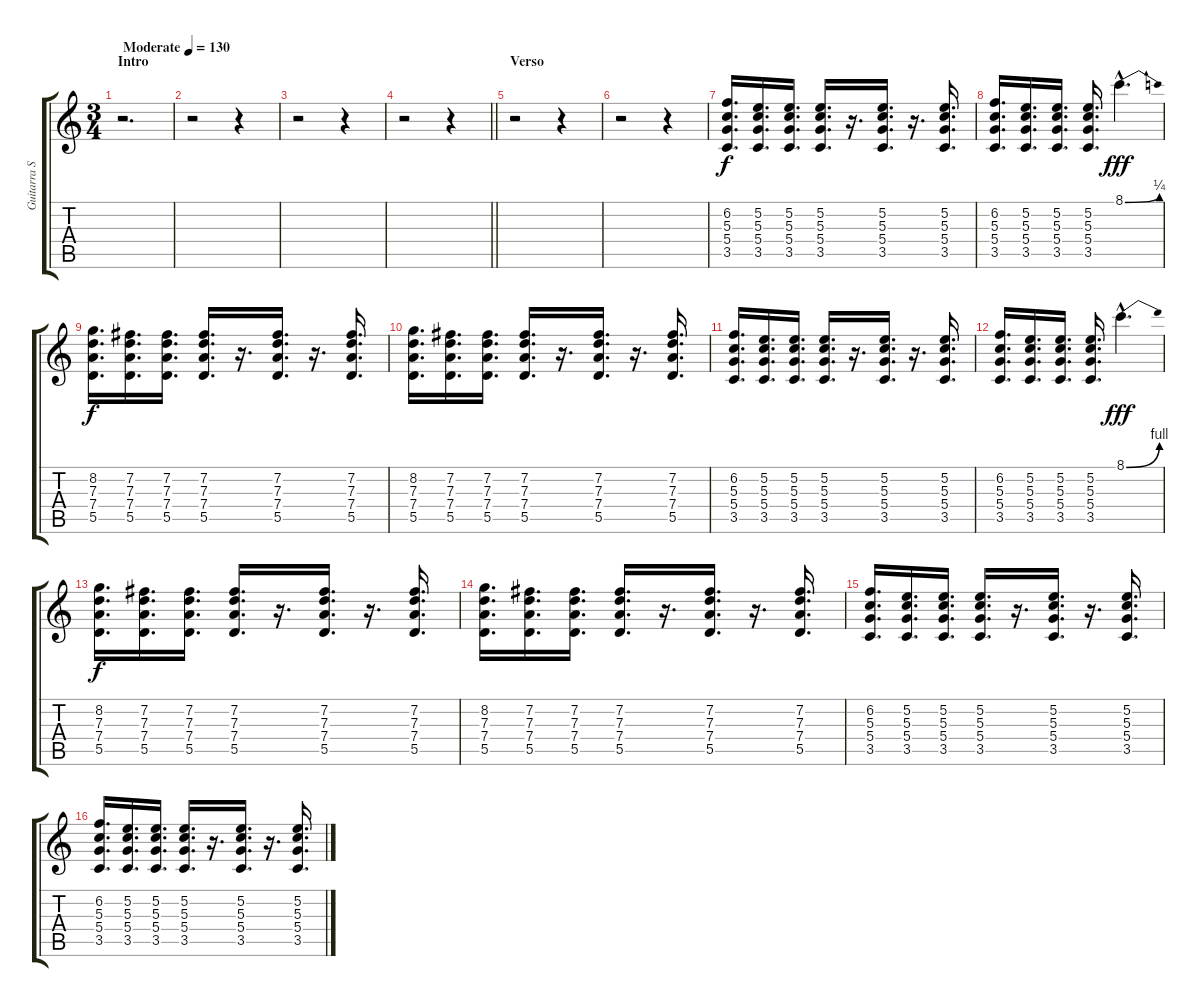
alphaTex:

\track ("Guitarra Secundaria" "Guitarra S") {instrument distortionguitar}
\staff {score tabs}
\tuning (E4 B3 G3 D3 A2 E2) {hide}
\ts (3 4)
\section ("" "Intro")
\tempo (130 "Moderate")
\clef g2
\ks c
r.2{d dy f instrument distortionguitar} |
r.2 r.4 |
r.2 r.4 |
\barLineRight lightlight
r.2 r.4 |
\section ("" "Verso")
r.2 r.4 |
r.2 r.4 |
(6.2 5.3 5.4 3.5).16{d} (5.2 5.3 5.4 3.5).16{d} (5.2 5.3 5.4 3.5).16{d} (5.2 5.3 5.4 3.5).16{d} r.16{d} (5.2 5.3 5.4 3.5).16{d} r.16{d} (5.2 5.3 5.4 3.5).16{d} |
(6.2 5.3 5.4 3.5).16{d} (5.2 5.3 5.4 3.5).16{d} (5.2 5.3 5.4 3.5).16{d} (5.2 5.3 5.4 3.5).16{d} 8.1{be (bend 0 0 60 1) hac}.4{d dy fff} |
(8.2 7.3 7.4 5.5).16{d dy f} (7.2 7.3 7.4 5.5).16{d} (7.2 7.3 7.4 5.5).16{d} (7.2 7.3 7.4 5.5).16{d} r.16{d} (7.2 7.3 7.4 5.5).16{d} r.16{d} (7.2 7.3 7.4 5.5).16{d} |
(8.2 7.3 7.4 5.5).16{d} (7.2 7.3 7.4 5.5).16{d} (7.2 7.3 7.4 5.5).16{d} (7.2 7.3 7.4 5.5).16{d} r.16{d} (7.2 7.3 7.4 5.5).16{d} r.16{d} (7.2 7.3 7.4 5.5).16{d} |
(6.2 5.3 5.4 3.5).16{d} (5.2 5.3 5.4 3.5).16{d} (5.2 5.3 5.4 3.5).16{d} (5.2 5.3 5.4 3.5).16{d} r.16{d} (5.2 5.3 5.4 3.5).16{d} r.16{d} (5.2 5.3 5.4 3.5).16{d} |
(6.2 5.3 5.4 3.5).16{d} (5.2 5.3 5.4 3.5).16{d} (5.2 5.3 5.4 3.5).16{d} (5.2 5.3 5.4 3.5).16{d} 8.1{be (bend 0 0 60 4) hac}.4{d dy fff} |
(8.2 7.3 7.4 5.5).16{d dy f} (7.2 7.3 7.4 5.5).16{d} (7.2 7.3 7.4 5.5).16{d} (7.2 7.3 7.4 5.5).16{d} r.16{d} (7.2 7.3 7.4 5.5).16{d} r.16{d} (7.2 7.3 7.4 5.5).16{d} |
(8.2 7.3 7.4 5.5).16{d} (7.2 7.3 7.4 5.5).16{d} (7.2 7.3 7.4 5.5).16{d} (7.2 7.3 7.4 5.5).16{d} r.16{d} (7.2 7.3 7.4 5.5).16{d} r.16{d} (7.2 7.3 7.4 5.5).16{d} |
(6.2 5.3 5.4 3.5).16{d} (5.2 5.3 5.4 3.5).16{d} (5.2 5.3 5.4 3.5).16{d} (5.2 5.3 5.4 3.5).16{d} r.16{d} (5.2 5.3 5.4 3.5).16{d} r.16{d} (5.2 5.3 5.4 3.5).16{d} |
(6.2 5.3 5.4 3.5).16{d} (5.2 5.3 5.4 3.5).16{d} (5.2 5.3 5.4 3.5).16{d} (5.2 5.3 5.4 3.5).16{d} r.16{d} (5.2 5.3 5.4 3.5).16{d} r.16{d} (5.2 5.3 5.4 3.5).16{d}
